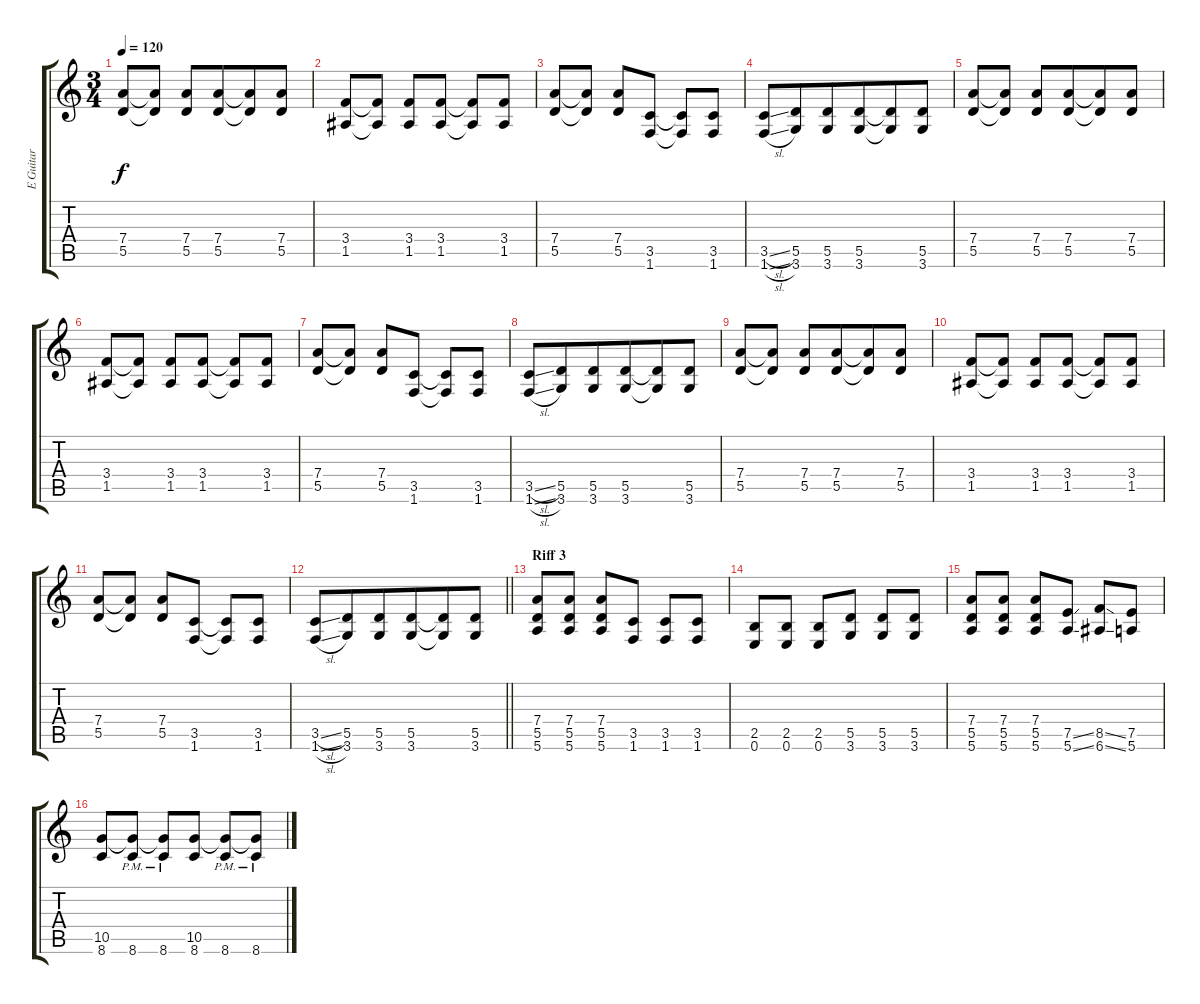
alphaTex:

\track ("E Guitar" "E Guitar") {instrument distortionguitar}
\staff {score tabs}
\tuning (E4 B3 G3 D3 A2 E2) {hide}
\ts (3 4)
\tempo 120
\clef g2
\ks c
(7.4 5.5).8{dy f} (7.4{t} 5.5{t}).8 (7.4 5.5).8{beam merge} (7.4 5.5).8{beam merge} (7.4{t} 5.5{t}).8{beam merge} (7.4 5.5).8 |
(3.4 1.5).8 (3.4{t} 1.5{t}).8 (3.4 1.5).8 (3.4 1.5).8 (3.4{t} 1.5{t}).8 (3.4 1.5).8 |
(7.4 5.5).8 (7.4{t} 5.5{t}).8 (7.4 5.5).8 (3.5 1.6).8 (3.5{t} 1.6{t}).8 (3.5 1.6).8 |
(3.5{sl} 1.6{sl}).8 (5.5 3.6).8{beam merge} (5.5 3.6).8 (5.5 3.6).8{beam merge} (5.5{t} 3.6{t}).8 (5.5 3.6).8 |
(7.4 5.5).8 (7.4{t} 5.5{t}).8 (7.4 5.5).8{beam merge} (7.4 5.5).8{beam merge} (7.4{t} 5.5{t}).8{beam merge} (7.4 5.5).8 |
(3.4 1.5).8 (3.4{t} 1.5{t}).8 (3.4 1.5).8 (3.4 1.5).8 (3.4{t} 1.5{t}).8 (3.4 1.5).8 |
(7.4 5.5).8 (7.4{t} 5.5{t}).8 (7.4 5.5).8 (3.5 1.6).8 (3.5{t} 1.6{t}).8 (3.5 1.6).8 |
(3.5{sl} 1.6{sl}).8 (5.5 3.6).8{beam merge} (5.5 3.6).8 (5.5 3.6).8{beam merge} (5.5{t} 3.6{t}).8 (5.5 3.6).8 |
(7.4 5.5).8 (7.4{t} 5.5{t}).8 (7.4 5.5).8{beam merge} (7.4 5.5).8{beam merge} (7.4{t} 5.5{t}).8{beam merge} (7.4 5.5).8 |
(3.4 1.5).8 (3.4{t} 1.5{t}).8 (3.4 1.5).8 (3.4 1.5).8 (3.4{t} 1.5{t}).8 (3.4 1.5).8 |
(7.4 5.5).8 (7.4{t} 5.5{t}).8 (7.4 5.5).8 (3.5 1.6).8 (3.5{t} 1.6{t}).8 (3.5 1.6).8 |
\barLineRight lightlight
(3.5{sl} 1.6{sl}).8 (5.5 3.6).8{beam merge} (5.5 3.6).8 (5.5 3.6).8{beam merge} (5.5{t} 3.6{t}).8 (5.5 3.6).8 |
\section ("" "Riff 3")
(7.4 5.5 5.6).8 (7.4 5.5 5.6).8 (7.4 5.5 5.6).8 (3.5 1.6).8 (3.5 1.6).8 (3.5 1.6).8 |
(2.5 0.6).8 (2.5 0.6).8 (2.5 0.6).8 (5.5 3.6).8 (5.5 3.6).8 (5.5 3.6).8 |
(7.4 5.5 5.6).8 (7.4 5.5 5.6).8 (7.4 5.5 5.6).8 (7.5{ss} 5.6{ss}).8 (8.5{ss} 6.6{ss}).8 (7.5 5.6).8 |
(10.5 8.6).8 (10.5{t} 8.6{pm}).8 (10.5{t} 8.6{pm}).8 (10.5 8.6).8 (10.5{t} 8.6{pm}).8 (10.5{t} 8.6{pm}).8
